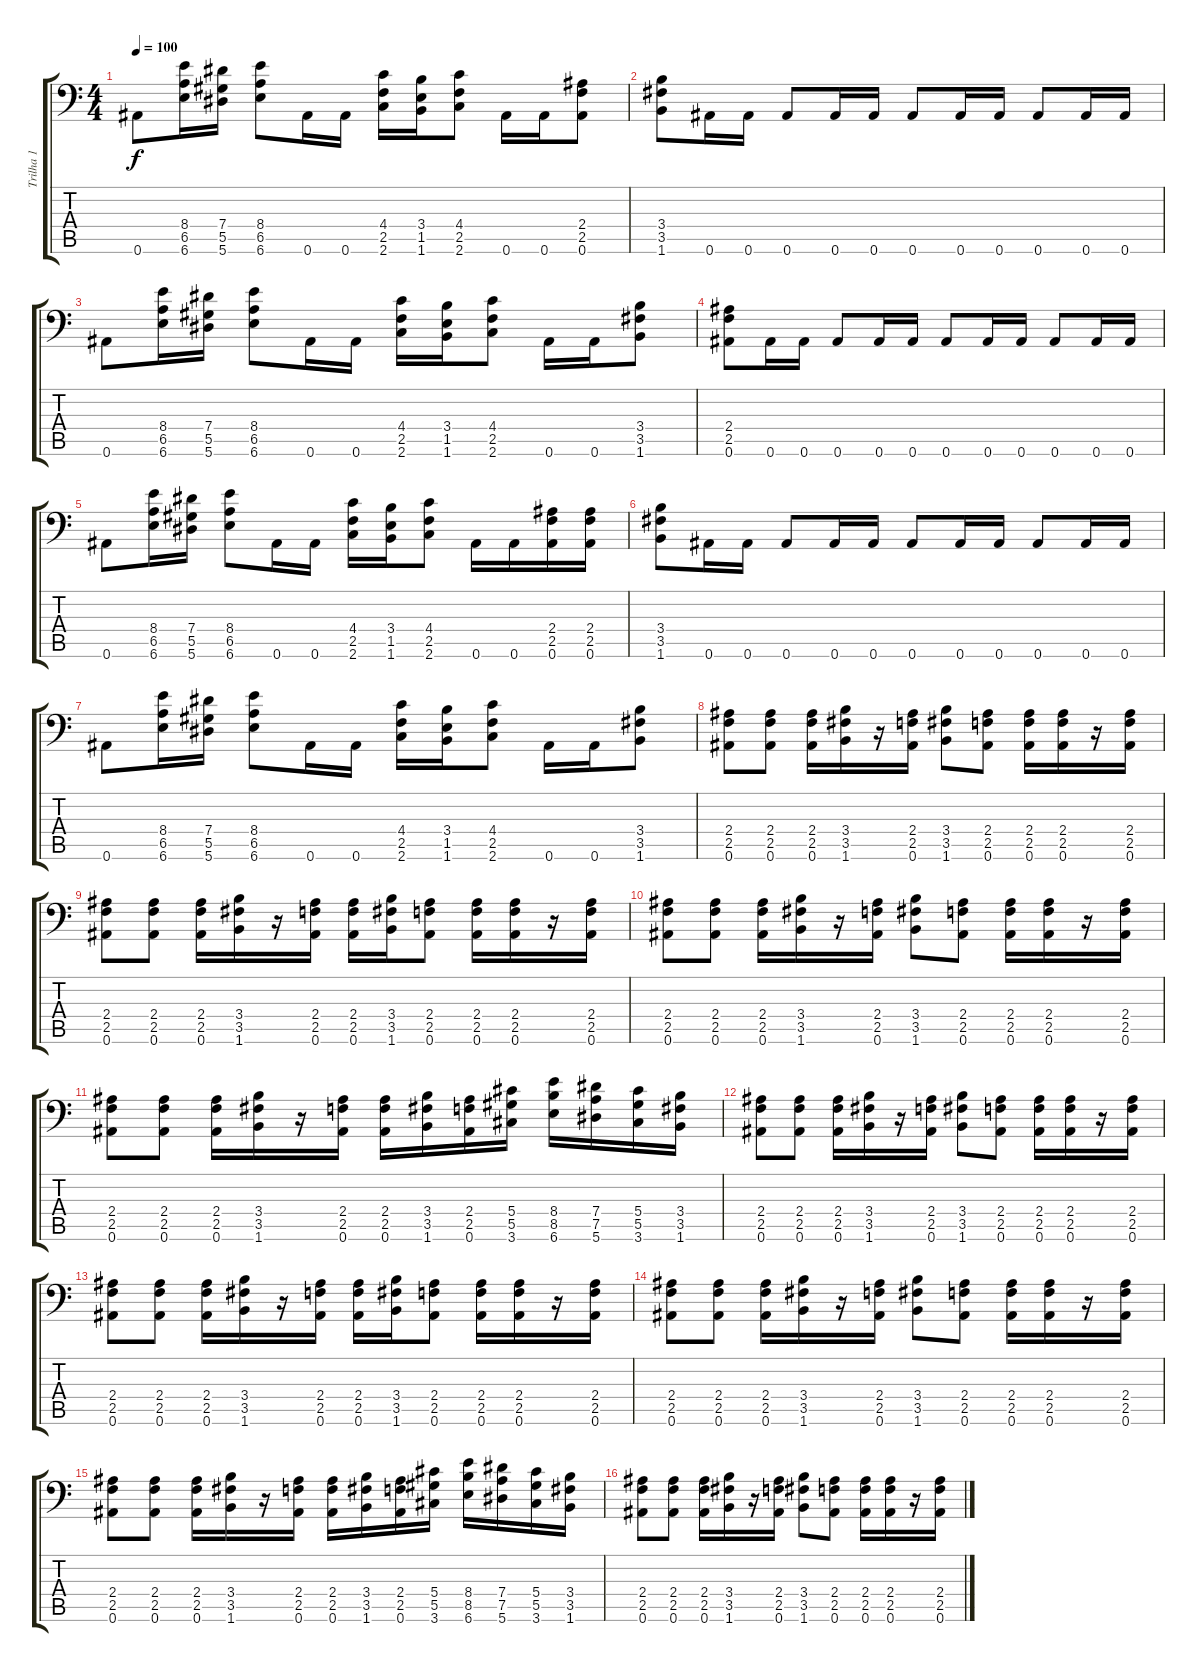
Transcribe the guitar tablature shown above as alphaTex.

\track ("Trilha 1" "Trilha 1") {instrument overdrivenguitar}
\staff {score tabs}
\tuning (Bb3 F3 Db3 Ab2 Eb2 Bb1) {hide}
\ts (4 4)
\tempo 100
\clef f4
\ks c
0.6.8{dy f} (8.4 6.5 6.6).16 (7.4 5.5 5.6).16 (8.4 6.5 6.6).8 0.6.16 0.6.16 (4.4 2.5 2.6).16 (3.4 1.5 1.6).16 (4.4 2.5 2.6).8 0.6.16 0.6.16 (2.4 2.5 0.6).8 |
(3.4 3.5 1.6).8 0.6.16 0.6.16 0.6.8 0.6.16 0.6.16 0.6.8 0.6.16 0.6.16 0.6.8 0.6.16 0.6.16 |
0.6.8 (8.4 6.5 6.6).16 (7.4 5.5 5.6).16 (8.4 6.5 6.6).8 0.6.16 0.6.16 (4.4 2.5 2.6).16 (3.4 1.5 1.6).16 (4.4 2.5 2.6).8 0.6.16 0.6.16 (3.4 3.5 1.6).8 |
(2.4 2.5 0.6).8 0.6.16 0.6.16 0.6.8 0.6.16 0.6.16 0.6.8 0.6.16 0.6.16 0.6.8 0.6.16 0.6.16 |
0.6.8 (8.4 6.5 6.6).16 (7.4 5.5 5.6).16 (8.4 6.5 6.6).8 0.6.16 0.6.16 (4.4 2.5 2.6).16 (3.4 1.5 1.6).16 (4.4 2.5 2.6).8 0.6.16 0.6.16 (2.4 2.5 0.6).16 (2.4 2.5 0.6).16 |
(3.4 3.5 1.6).8 0.6.16 0.6.16 0.6.8 0.6.16 0.6.16 0.6.8 0.6.16 0.6.16 0.6.8 0.6.16 0.6.16 |
0.6.8 (8.4 6.5 6.6).16 (7.4 5.5 5.6).16 (8.4 6.5 6.6).8 0.6.16 0.6.16 (4.4 2.5 2.6).16 (3.4 1.5 1.6).16 (4.4 2.5 2.6).8 0.6.16 0.6.16 (3.4 3.5 1.6).8 |
(2.4 2.5 0.6).8 (2.4 2.5 0.6).8 (2.4 2.5 0.6).16 (3.4 3.5 1.6).16 r.16 (2.4 2.5 0.6).16 (3.4 3.5 1.6).8 (2.4 2.5 0.6).8 (2.4 2.5 0.6).16 (2.4 2.5 0.6).16 r.16 (2.4 2.5 0.6).16 |
(2.4 2.5 0.6).8 (2.4 2.5 0.6).8 (2.4 2.5 0.6).16 (3.4 3.5 1.6).16 r.16 (2.4 2.5 0.6).16 (2.4 2.5 0.6).16 (3.4 3.5 1.6).16 (2.4 2.5 0.6).8 (2.4 2.5 0.6).16 (2.4 2.5 0.6).16 r.16 (2.4 2.5 0.6).16 |
(2.4 2.5 0.6).8 (2.4 2.5 0.6).8 (2.4 2.5 0.6).16 (3.4 3.5 1.6).16 r.16 (2.4 2.5 0.6).16 (3.4 3.5 1.6).8 (2.4 2.5 0.6).8 (2.4 2.5 0.6).16 (2.4 2.5 0.6).16 r.16 (2.4 2.5 0.6).16 |
(2.4 2.5 0.6).8 (2.4 2.5 0.6).8 (2.4 2.5 0.6).16 (3.4 3.5 1.6).16 r.16 (2.4 2.5 0.6).16 (2.4 2.5 0.6).16 (3.4 3.5 1.6).16 (2.4 2.5 0.6).16 (5.4 5.5 3.6).16 (8.4 8.5 6.6).16 (7.4 7.5 5.6).16 (5.4 5.5 3.6).16 (3.4 3.5 1.6).16 |
(2.4 2.5 0.6).8 (2.4 2.5 0.6).8 (2.4 2.5 0.6).16 (3.4 3.5 1.6).16 r.16 (2.4 2.5 0.6).16 (3.4 3.5 1.6).8 (2.4 2.5 0.6).8 (2.4 2.5 0.6).16 (2.4 2.5 0.6).16 r.16 (2.4 2.5 0.6).16 |
(2.4 2.5 0.6).8 (2.4 2.5 0.6).8 (2.4 2.5 0.6).16 (3.4 3.5 1.6).16 r.16 (2.4 2.5 0.6).16 (2.4 2.5 0.6).16 (3.4 3.5 1.6).16 (2.4 2.5 0.6).8 (2.4 2.5 0.6).16 (2.4 2.5 0.6).16 r.16 (2.4 2.5 0.6).16 |
(2.4 2.5 0.6).8 (2.4 2.5 0.6).8 (2.4 2.5 0.6).16 (3.4 3.5 1.6).16 r.16 (2.4 2.5 0.6).16 (3.4 3.5 1.6).8 (2.4 2.5 0.6).8 (2.4 2.5 0.6).16 (2.4 2.5 0.6).16 r.16 (2.4 2.5 0.6).16 |
(2.4 2.5 0.6).8 (2.4 2.5 0.6).8 (2.4 2.5 0.6).16 (3.4 3.5 1.6).16 r.16 (2.4 2.5 0.6).16 (2.4 2.5 0.6).16 (3.4 3.5 1.6).16 (2.4 2.5 0.6).16 (5.4 5.5 3.6).16 (8.4 8.5 6.6).16 (7.4 7.5 5.6).16 (5.4 5.5 3.6).16 (3.4 3.5 1.6).16 |
(2.4 2.5 0.6).8 (2.4 2.5 0.6).8 (2.4 2.5 0.6).16 (3.4 3.5 1.6).16 r.16 (2.4 2.5 0.6).16 (3.4 3.5 1.6).8 (2.4 2.5 0.6).8 (2.4 2.5 0.6).16 (2.4 2.5 0.6).16 r.16 (2.4 2.5 0.6).16
